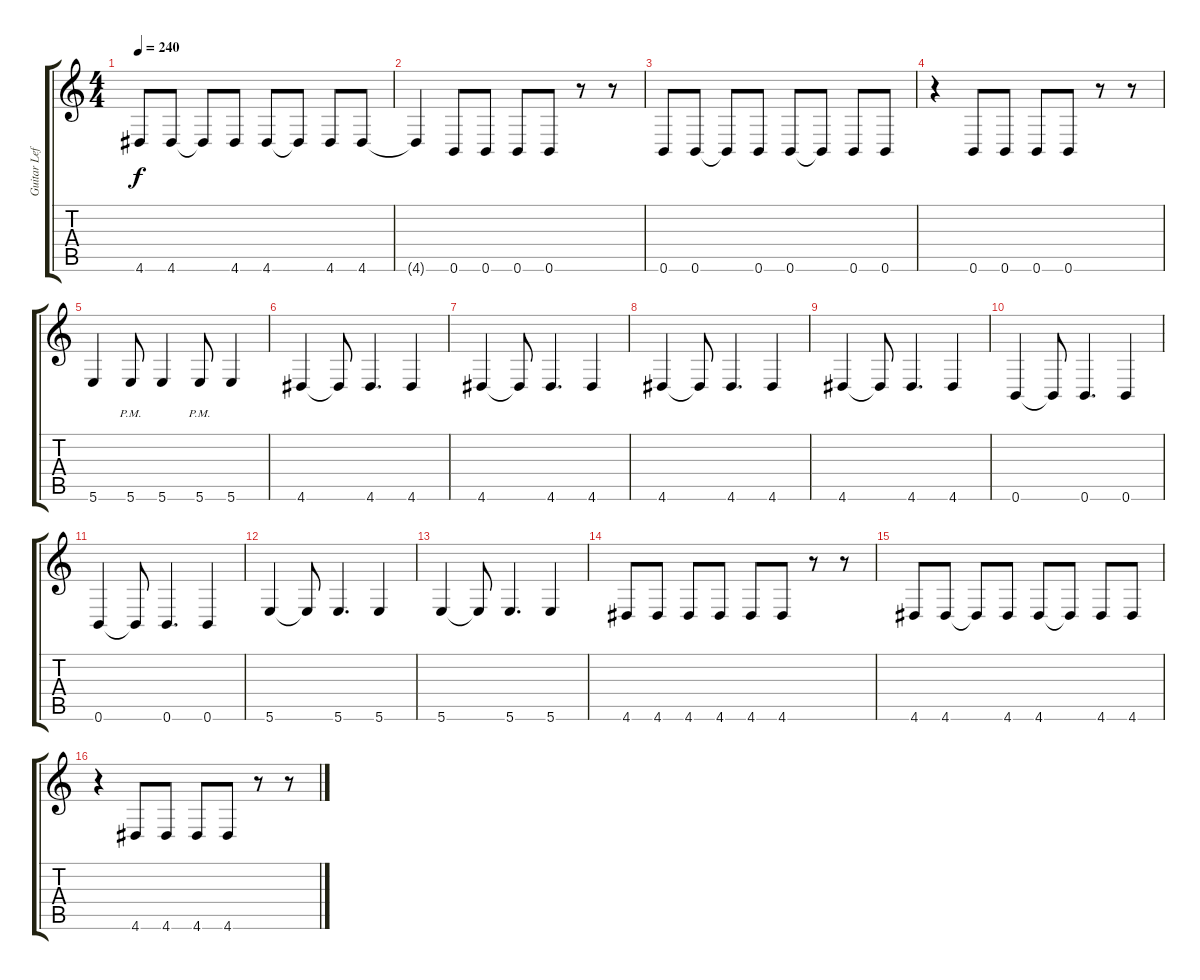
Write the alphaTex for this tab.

\track ("Guitar Left" "Guitar Lef") {instrument distortionguitar}
\staff {score tabs}
\tuning (Db4 Ab3 E3 B2 Gb2 B1) {hide}
\ts (4 4)
\tempo 240
\clef g2
\ks c
4.6.8{dy f} 4.6.8 4.6{t}.8 4.6.8 4.6.8 4.6{t}.8 4.6.8 4.6.8 |
4.6{t}.4 0.6.8 0.6.8 0.6.8 0.6.8 r.8 r.8 |
0.6.8 0.6.8 0.6{t}.8 0.6.8 0.6.8 0.6{t}.8 0.6.8 0.6.8 |
r.4 0.6.8 0.6.8 0.6.8 0.6.8 r.8 r.8 |
5.6.4 5.6{pm}.8 5.6.4 5.6{pm}.8 5.6.4 |
4.6.4 4.6{t}.8 4.6.4{d} 4.6.4 |
4.6.4 4.6{t}.8 4.6.4{d} 4.6.4 |
4.6.4 4.6{t}.8 4.6.4{d} 4.6.4 |
4.6.4 4.6{t}.8 4.6.4{d} 4.6.4 |
0.6.4 0.6{t}.8 0.6.4{d} 0.6.4 |
0.6.4 0.6{t}.8 0.6.4{d} 0.6.4 |
5.6.4 5.6{t}.8 5.6.4{d} 5.6.4 |
5.6.4 5.6{t}.8 5.6.4{d} 5.6.4 |
4.6.8 4.6.8 4.6.8 4.6.8 4.6.8 4.6.8 r.8 r.8 |
4.6.8 4.6.8 4.6{t}.8 4.6.8 4.6.8 4.6{t}.8 4.6.8 4.6.8 |
r.4 4.6.8 4.6.8 4.6.8 4.6.8 r.8 r.8
